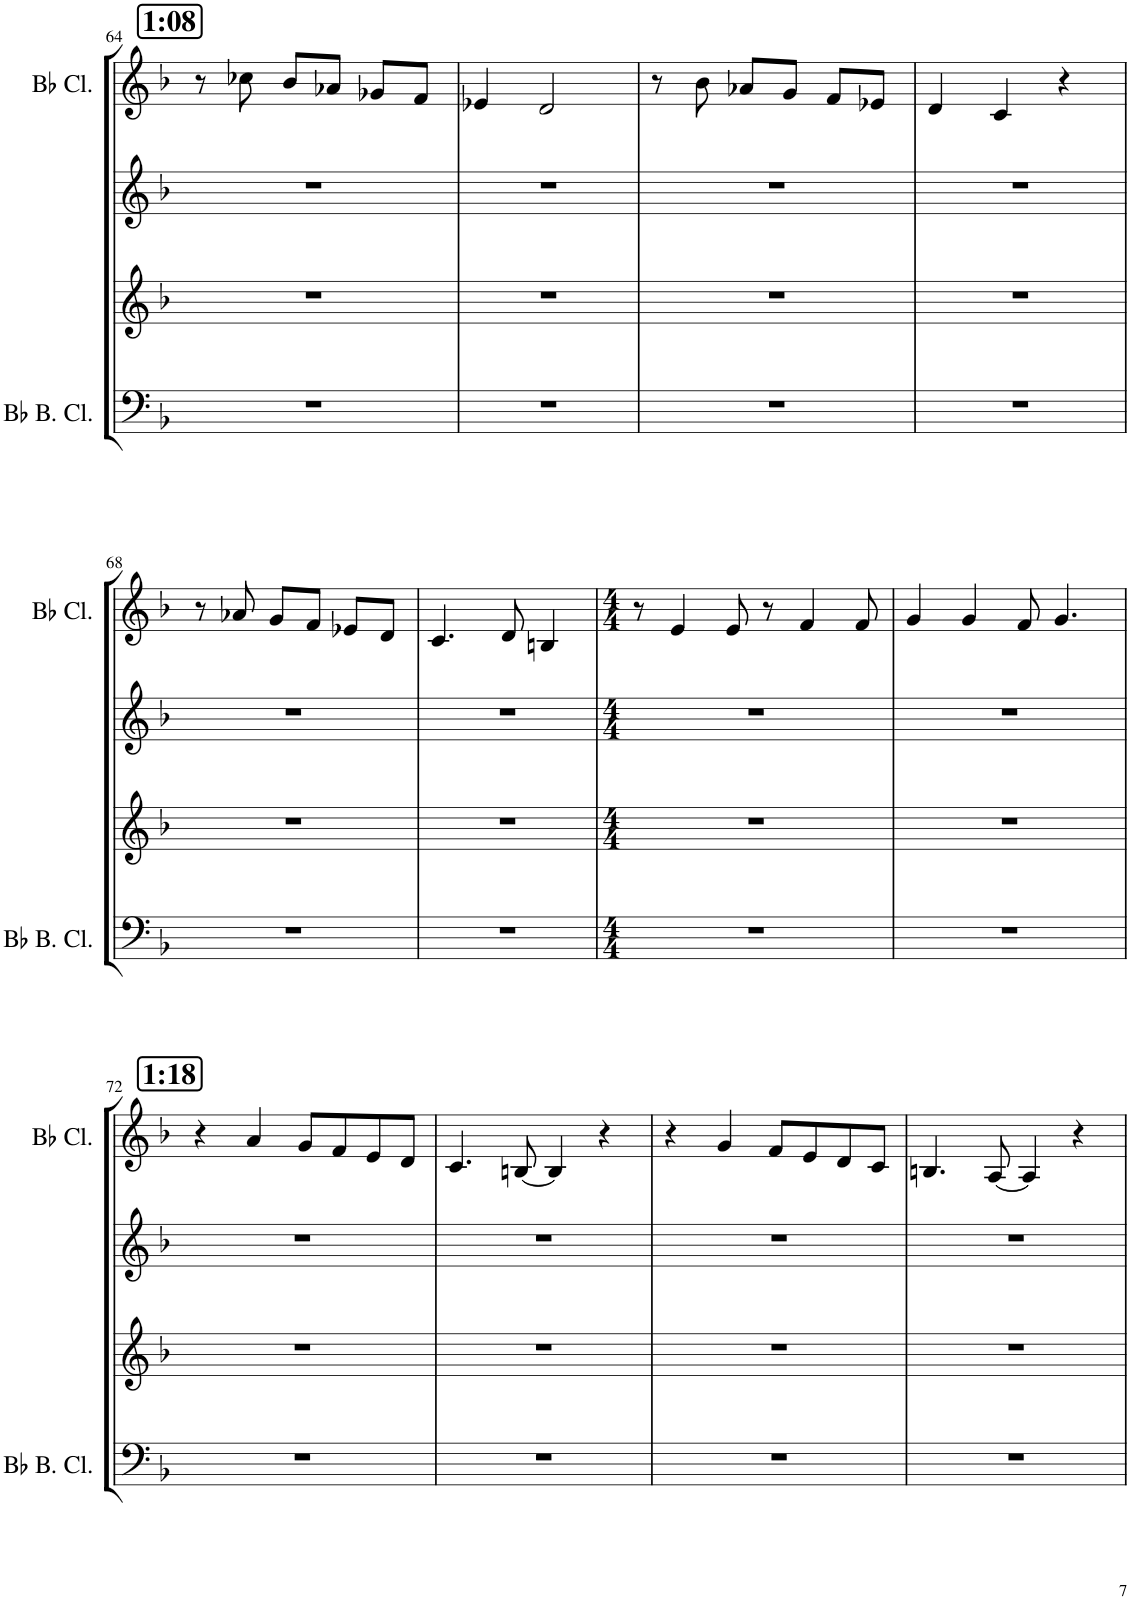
**kern	**kern	**kern	**kern
*part4	*part3	*part2	*part1
*staff4	*staff3	*staff2	*staff1
*I"Bb Bass Clarinet (Bass Clef)	*I"Bb Clarinet	*I"Oboe	*I"Bb Clarinet
*I'Bb B. Cl.	*I'Cl	*I'Ob	*I'Bb Cl.
!!LO:PB:g=z
*clefF4	*clefG2	*clefG2	*clefG2
*ITrd8c14	*ITrd1c2	*	*ITrd1c2
*k[b-]	*k[b-]	*k[b-]	*k[b-]
*M3/4	*M3/4	*M3/4	*M3/4
!!LO:REH:place=s1:a:B:cj:fs=14:t=1&colon;08
=64	=64	=64	=64
2.r	2.r	2.r	8r
.	.	.	8cc-X\
.	.	.	8b-/L
.	.	.	8a-X/J
.	.	.	8g-X/L
.	.	.	8f/J
=65	=65	=65	=65
2.r	2.r	2.r	4e-X/
.	.	.	2d/
=66	=66	=66	=66
2.r	2.r	2.r	8r
.	.	.	8b-\
.	.	.	8a-X/L
.	.	.	8g/J
.	.	.	8f/L
.	.	.	8e-X/J
=67	=67	=67	=67
2.r	2.r	2.r	4d/
.	.	.	4c/
.	.	.	4r
!!LO:LB:g=z
=68	=68	=68	=68
2.r	2.r	2.r	8r
.	.	.	8a-X/
.	.	.	8g/L
.	.	.	8f/J
.	.	.	8e-X/L
.	.	.	8d/J
=69	=69	=69	=69
2.r	2.r	2.r	4.c/
.	.	.	8d/
.	.	.	4Bn/
=70	=70	=70	=70
*M4/4	*M4/4	*M4/4	*M4/4
1r	1r	1r	8r
.	.	.	4e/
.	.	.	8e/
.	.	.	8r
.	.	.	4f/
.	.	.	8f/
=71	=71	=71	=71
1r	1r	1r	4g/
.	.	.	4g/
.	.	.	8f/
.	.	.	4.g/
!!LO:LB:g=z
!!LO:REH:place=s1:a:B:cj:fs=14:t=1&colon;18
=72	=72	=72	=72
1r	1r	1r	4r
.	.	.	4a/
.	.	.	8g/L
.	.	.	8f/
.	.	.	8e/
.	.	.	8d/J
=73	=73	=73	=73
1r	1r	1r	4.c/
.	.	.	[8Bn/
.	.	.	4B/]
.	.	.	4r
=74	=74	=74	=74
1r	1r	1r	4r
.	.	.	4g/
.	.	.	8f/L
.	.	.	8e/
.	.	.	8d/
.	.	.	8c/J
=75	=75	=75	=75
1r	1r	1r	4.Bn/
.	.	.	[8A/
.	.	.	4A/]
.	.	.	4r
=	=	=	=
*-	*-	*-	*-
